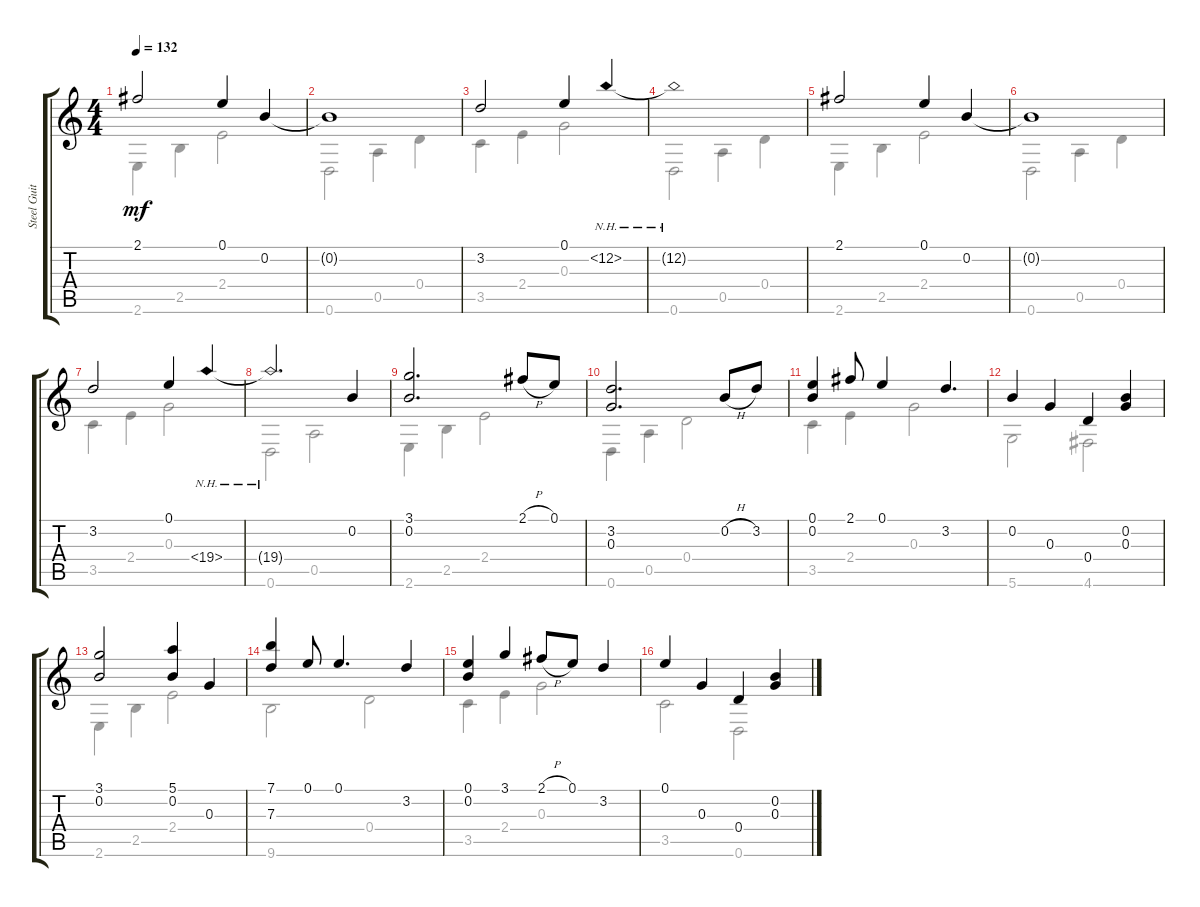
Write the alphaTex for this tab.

\track ("Steel Guitar" "Steel Guit") {instrument acousticguitarsteel}
\staff {score tabs}
\tuning (E4 B3 G3 D3 A2 D2) {hide}
\voice
\ts (4 4)
\tempo 132
\clef g2
\ks c
2.1.2{dy mf instrument acousticguitarsteel} 0.1.4 0.2.4 |
0.2{t}.1 |
3.2.2 0.1.4 12.2{nh}.4 |
12.2{nh t}.1 |
2.1.2 0.1.4 0.2.4 |
0.2{t}.1 |
3.2.2 0.1.4 19.4{nh}.4 |
19.4{nh t}.2{d} 0.2.4 |
(3.1 0.2).2{d} 2.1{h}.8 0.1.8 |
(3.2 0.3).2{d} 0.2{h}.8 3.2.8 |
(0.1 0.2).4 2.1.8 0.1.4 3.2.4{d} |
0.2.4 0.3.4 0.4.4 (0.2 0.3).4 |
(3.1 0.2).2 (5.1 0.2).4 0.3.4 |
(7.1 7.3).4 0.1.8 0.1.4{d} 3.2.4 |
(0.1 0.2).4 3.1.4 2.1{h}.8 0.1.8 3.2.4 |
0.1.4 0.3.4 0.4.4 (0.2 0.3).4
\voice
\clef g2
\ottava regular
\simile none
\ks c
2.6.4{dy mf} 2.5.4 2.4.2 |
0.6.2 0.5.4 0.4.4 |
3.5.4 2.4.4 0.3.2 |
0.6.2 0.5.4 0.4.4 |
2.6.4 2.5.4 2.4.2 |
0.6.2 0.5.4 0.4.4 |
3.5.4 2.4.4 0.3.2 |
0.6.2 0.5.2 |
2.6.4 2.5.4 2.4.2 |
0.6.4 0.5.4 0.4.2 |
3.5.4 2.4.4 0.3.2 |
5.6.2 4.6.2 |
2.6.4 2.5.4 2.4.2 |
9.6.2 0.4.2 |
3.5.4 2.4.4 0.3.2 |
3.5.2 0.6.2
